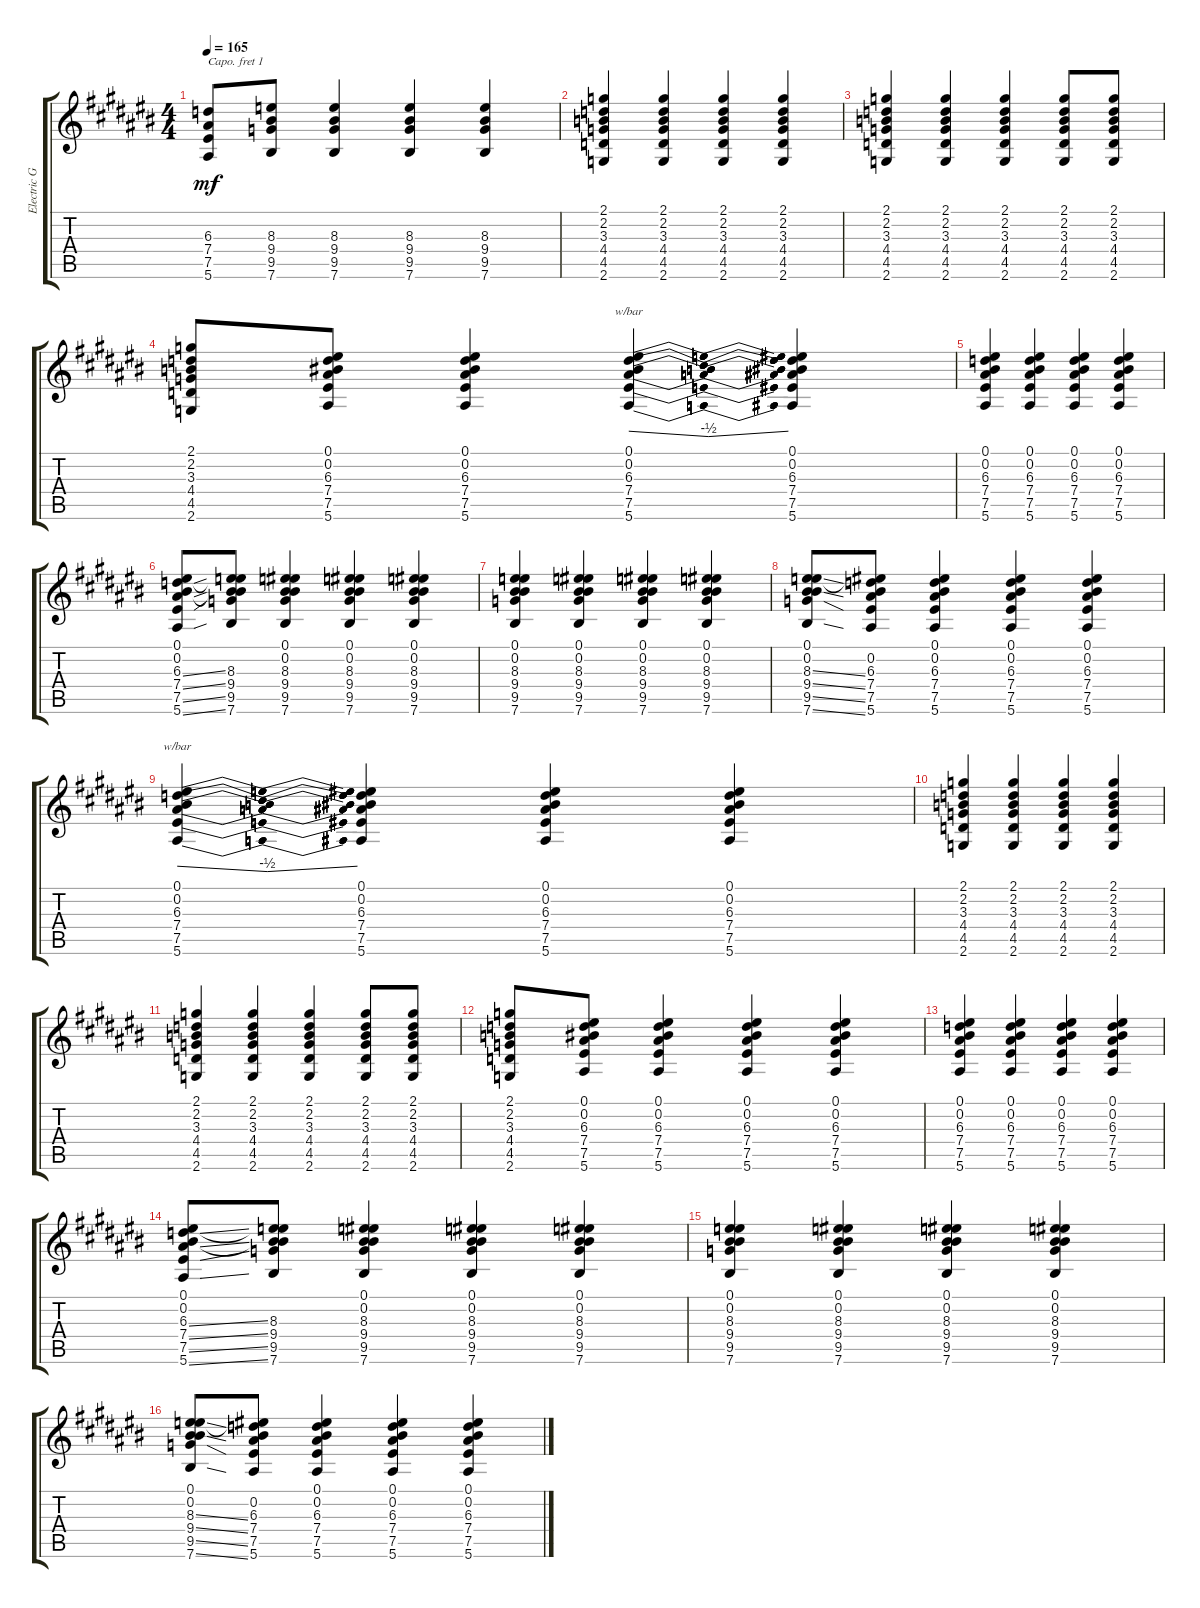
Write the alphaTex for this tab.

\track ("Electric Guitar" "Electric G") {instrument overdrivenguitar}
\staff {score tabs}
\capo 1
\tuning (E4 B3 G3 D3 A2 E2) {hide}
\ts (4 4)
\tempo 165
\clef g2
\ks c#
(6.3 7.4 7.5 5.6).8{dy mf} (8.3 9.4 9.5 7.6).8 (8.3 9.4 9.5 7.6).4 (8.3 9.4 9.5 7.6).4 (8.3 9.4 9.5 7.6).4 |
(2.1 2.2 3.3 4.4 4.5 2.6).4 (2.1 2.2 3.3 4.4 4.5 2.6).4 (2.1 2.2 3.3 4.4 4.5 2.6).4 (2.1 2.2 3.3 4.4 4.5 2.6).4 |
(2.1 2.2 3.3 4.4 4.5 2.6).4 (2.1 2.2 3.3 4.4 4.5 2.6).4 (2.1 2.2 3.3 4.4 4.5 2.6).4 (2.1 2.2 3.3 4.4 4.5 2.6).8 (2.1 2.2 3.3 4.4 4.5 2.6).8 |
(2.1 2.2 3.3 4.4 4.5 2.6).8 (0.1 0.2 6.3 7.4 7.5 5.6).8 (0.1 0.2 6.3 7.4 7.5 5.6).4 (0.1 0.2 6.3 7.4 7.5 5.6).4{tbe (dip default 0 0 30 -2 60 0)} (0.1 0.2 6.3 7.4 7.5 5.6).4 |
(0.1 0.2 6.3 7.4 7.5 5.6).4 (0.1 0.2 6.3 7.4 7.5 5.6).4 (0.1 0.2 6.3 7.4 7.5 5.6).4 (0.1 0.2 6.3 7.4 7.5 5.6).4 |
(0.1 0.2 6.3{ss} 7.4{ss} 7.5{ss} 5.6{ss}).8 (0.1{t} 0.2{t} 8.3 9.4 9.5 7.6).8 (0.1 0.2 8.3 9.4 9.5 7.6).4 (0.1 0.2 8.3 9.4 9.5 7.6).4 (0.1 0.2 8.3 9.4 9.5 7.6).4 |
(0.1 0.2 8.3 9.4 9.5 7.6).4 (0.1 0.2 8.3 9.4 9.5 7.6).4 (0.1 0.2 8.3 9.4 9.5 7.6).4 (0.1 0.2 8.3 9.4 9.5 7.6).4 |
(0.1 0.2 8.3{ss} 9.4{ss} 9.5{ss} 7.6{ss}).8 (0.1{t} 0.2 6.3 7.4 7.5 5.6).8 (0.1 0.2 6.3 7.4 7.5 5.6).4 (0.1 0.2 6.3 7.4 7.5 5.6).4 (0.1 0.2 6.3 7.4 7.5 5.6).4 |
(0.1 0.2 6.3 7.4 7.5 5.6).4{tbe (dip default 0 0 30 -2 60 0)} (0.1 0.2 6.3 7.4 7.5 5.6).4 (0.1 0.2 6.3 7.4 7.5 5.6).4 (0.1 0.2 6.3 7.4 7.5 5.6).4 |
(2.1 2.2 3.3 4.4 4.5 2.6).4 (2.1 2.2 3.3 4.4 4.5 2.6).4 (2.1 2.2 3.3 4.4 4.5 2.6).4 (2.1 2.2 3.3 4.4 4.5 2.6).4 |
(2.1 2.2 3.3 4.4 4.5 2.6).4 (2.1 2.2 3.3 4.4 4.5 2.6).4 (2.1 2.2 3.3 4.4 4.5 2.6).4 (2.1 2.2 3.3 4.4 4.5 2.6).8 (2.1 2.2 3.3 4.4 4.5 2.6).8 |
(2.1 2.2 3.3 4.4 4.5 2.6).8 (0.1 0.2 6.3 7.4 7.5 5.6).8 (0.1 0.2 6.3 7.4 7.5 5.6).4 (0.1 0.2 6.3 7.4 7.5 5.6).4 (0.1 0.2 6.3 7.4 7.5 5.6).4 |
(0.1 0.2 6.3 7.4 7.5 5.6).4 (0.1 0.2 6.3 7.4 7.5 5.6).4 (0.1 0.2 6.3 7.4 7.5 5.6).4 (0.1 0.2 6.3 7.4 7.5 5.6).4 |
(0.1 0.2 6.3{ss} 7.4{ss} 7.5{ss} 5.6{ss}).8 (0.1{t} 0.2{t} 8.3 9.4 9.5 7.6).8 (0.1 0.2 8.3 9.4 9.5 7.6).4 (0.1 0.2 8.3 9.4 9.5 7.6).4 (0.1 0.2 8.3 9.4 9.5 7.6).4 |
(0.1 0.2 8.3 9.4 9.5 7.6).4 (0.1 0.2 8.3 9.4 9.5 7.6).4 (0.1 0.2 8.3 9.4 9.5 7.6).4 (0.1 0.2 8.3 9.4 9.5 7.6).4 |
(0.1 0.2 8.3{ss} 9.4{ss} 9.5{ss} 7.6{ss}).8 (0.1{t} 0.2 6.3 7.4 7.5 5.6).8 (0.1 0.2 6.3 7.4 7.5 5.6).4 (0.1 0.2 6.3 7.4 7.5 5.6).4 (0.1 0.2 6.3 7.4 7.5 5.6).4
